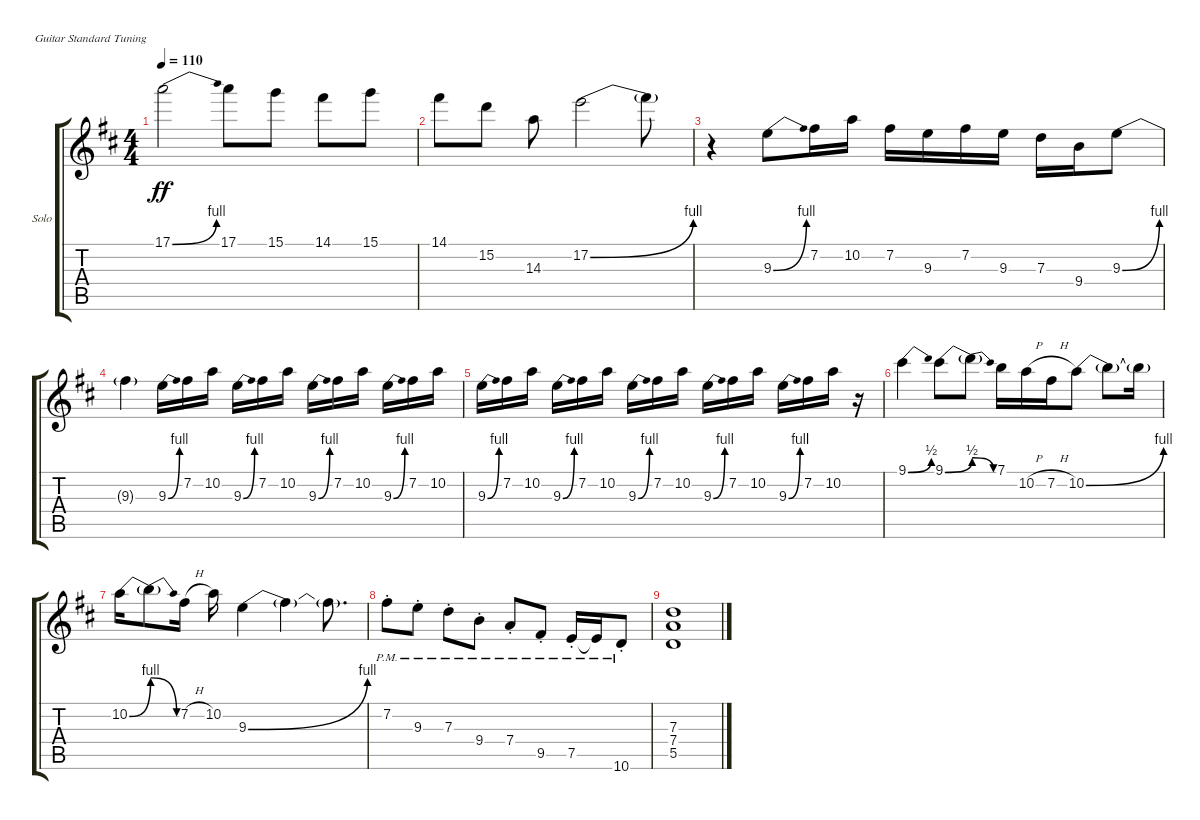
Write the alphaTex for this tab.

\bracketExtendMode groupsimilarinstruments
\firstSystemTrackNameOrientation horizontal
\otherSystemsTrackNameOrientation horizontal
\track ("Solo Gitarre" "Solo") {instrument electricguitarclean}
\staff {score tabs}
\tuning (E4 B3 G3 D3 A2 E2)
\ts (4 4)
\scale
0.281646
\tempo 110
\accidentals auto
\clef g2
\ottava regular
\simile none
\ks d
17.1{be (bend 0 0 30 4)}.2{dy ff} 17.1.8 15.1.8 14.1.8 15.1.8 |
\scale
0.28481 14.1.8 15.2.8 14.3.8 17.2{be (bend 0 0 60 4)}.2 17.2{t}.8 |
\scale
0.433544 r.4 9.3{be (bend 0 0 30.599999999999998 4)}.8 7.2.16 10.2.16 7.2.16 9.3.16 7.2.16 9.3.16 7.3.16 9.4.16 9.3{be (bend 0 0 59.4 4)}.8 |
\scale
0.335766 9.3{t}.4 9.3{be (bend 0 0 30.599999999999998 4)}.16{beam merge} 7.2.16{beam merge} 10.2.16{beam split} 9.3{be (bend 0 0 30.599999999999998 4)}.16{beam merge} 7.2.16{beam merge} 10.2.16{beam split} 9.3{be (bend 0 0 30.599999999999998 4)}.16{beam merge} 7.2.16{beam merge} 10.2.16{beam split} 9.3{be (bend 0 0 30.599999999999998 4)}.16{beam merge} 7.2.16{beam merge} 10.2.16{beam split} |
\scale
0.3309 9.3{be (bend 0 0 30.599999999999998 4)}.16{beam merge} 7.2.16{beam merge} 10.2.16{beam split} 9.3{be (bend 0 0 30.599999999999998 4)}.16{beam merge} 7.2.16{beam merge} 10.2.16{beam split} 9.3{be (bend 0 0 30.599999999999998 4)}.16{beam merge} 7.2.16{beam merge} 10.2.16{beam split} 9.3{be (bend 0 0 30.599999999999998 4)}.16{beam merge} 7.2.16{beam merge} 10.2.16{beam split} 9.3{be (bend 0 0 30.599999999999998 4)}.16{beam merge} 7.2.16{beam merge} 10.2.16{beam split} r.16 |
\scale
0.333333 9.1{be (bend 0 0 30 2)}.4 9.1{be (bend 0 0 30 2)}.8 9.1{be (release 0 2 27.599999999999998 0) t}.8 7.1.16 10.2{h}.16 7.2{h}.16 10.2{be (bend 0 0 29.4 4)}.8 10.2{t}.8 10.2{t}.16 |
\scale
0.334146 10.2{be (bend 0 0 25.8 4)}.16 10.2{be (release 0 4 26.4 0) t}.8 7.2{h}.16 10.2.16 9.3{be (bend 0 0 30.599999999999998 4)}.4 9.3{t}.4 9.3{t}.8{d} |
\scale
0.331707 7.2{pm st}.8 9.3{pm st}.8 7.3{pm st}.8 9.4{pm st}.8 7.4{pm st}.8 9.5{pm st}.8 7.5{pm st}.16 7.5{pm t}.16 10.6{pm st}.8 |
\scale
0.334146 (5.5 7.4 7.3).1
